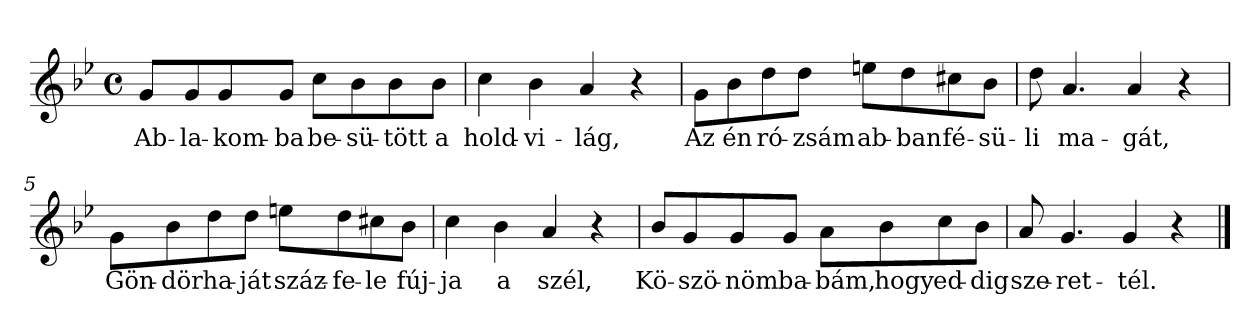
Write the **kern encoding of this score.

**kern	**text
*part1	*part1
*staff1	*staff1
*clefG2	*
*k[b-e-]	*
*g:	*
*M4/4	*
*met(c)	*
=1	=1
!	!LO:LY:b
8g/L	Ab-
!	!LO:LY:b
8g/	-la-
!	!LO:LY:b
8g/	-kom-
!	!LO:LY:b
8g/J	-ba
!	!LO:LY:b
8cc\L	be-
!	!LO:LY:b
8b-\	-sü-
!	!LO:LY:b
8b-\	-tött
!	!LO:LY:b
8b-\J	a
=2	=2
!	!LO:LY:b
4cc\	hold-
!	!LO:LY:b
4b-\	-vi-
!	!LO:LY:b
4a/	-lág,
4r	.
=3	=3
!	!LO:LY:b
8g\L	Az
!	!LO:LY:b
8b-\	én
!	!LO:LY:b
8dd\	ró-
!	!LO:LY:b
8dd\J	-zsám
!	!LO:LY:b
8een\L	ab-
!	!LO:LY:b
8dd\	-ban
!	!LO:LY:b
8cc#X\	fé-
!	!LO:LY:b
8b-\J	-sü-
=4	=4
!	!LO:LY:b
8dd\	-li
!	!LO:LY:b
4.a/	ma-
!	!LO:LY:b
4a/	-gát,
4r	.
!!LO:LB:g=z
=5	=5
!	!LO:LY:b
8g\L	Gön-
!	!LO:LY:b
8b-\	-dör
!	!LO:LY:b
8dd\	ha-
!	!LO:LY:b
8dd\J	-ját
!	!LO:LY:b
8een\L	száz-
!	!LO:LY:b
8dd\	-fe-
!	!LO:LY:b
8cc#X\	-le
!	!LO:LY:b
8b-\J	fúj-
=6	=6
!	!LO:LY:b
4cc\	-ja
!	!LO:LY:b
4b-\	a
!	!LO:LY:b
4a/	szél,
4r	.
=7	=7
!	!LO:LY:b
8b-/L	Kö-
!	!LO:LY:b
8g/	-szö-
!	!LO:LY:b
8g/	-nöm
!	!LO:LY:b
8g/J	ba-
!	!LO:LY:b
8a\L	-bám,
!	!LO:LY:b
8b-\	hogy
!	!LO:LY:b
8cc\	ed-
!	!LO:LY:b
8b-\J	-dig
=8	=8
!	!LO:LY:b
8a/	sze-
!	!LO:LY:b
4.g/	-ret-
!	!LO:LY:b
4g/	-tél.
4r	.
==	==
*-	*-
